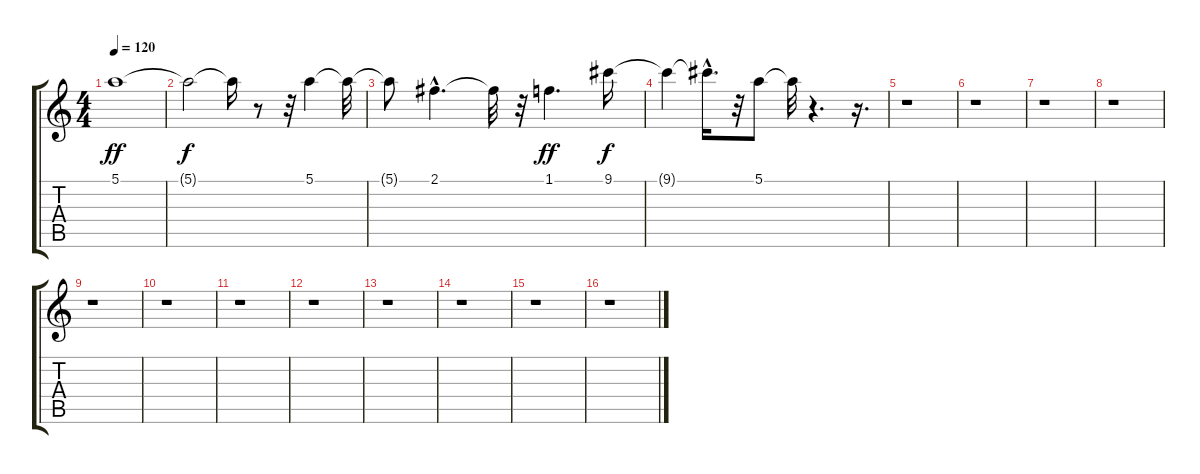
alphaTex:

\track "" {instrument acousticguitarsteel}
\staff {score tabs}
\tuning (E4 B3 G3 D3 A2 E2) {hide}
\ts (4 4)
\tempo 120
\clef g2
\ks c
5.1.1{dy ff} |
5.1{t}.2{dy f} 5.1{t}.16 r.8 r.32 5.1.4 5.1{t}.32 |
5.1{t}.8 2.1{hac}.4{d} 2.1{t}.32 r.32 1.1.4{d dy ff} 9.1.16{dy f} |
9.1{t}.4 9.1{hac t}.16{d} r.32 5.1.8 5.1{t}.32 r.4{d} r.16{d} |
r.1 |
r.1 |
r.1 |
r.1 |
r.1 |
r.1 |
r.1 |
r.1 |
r.1 |
r.1 |
r.1 |
r.1
